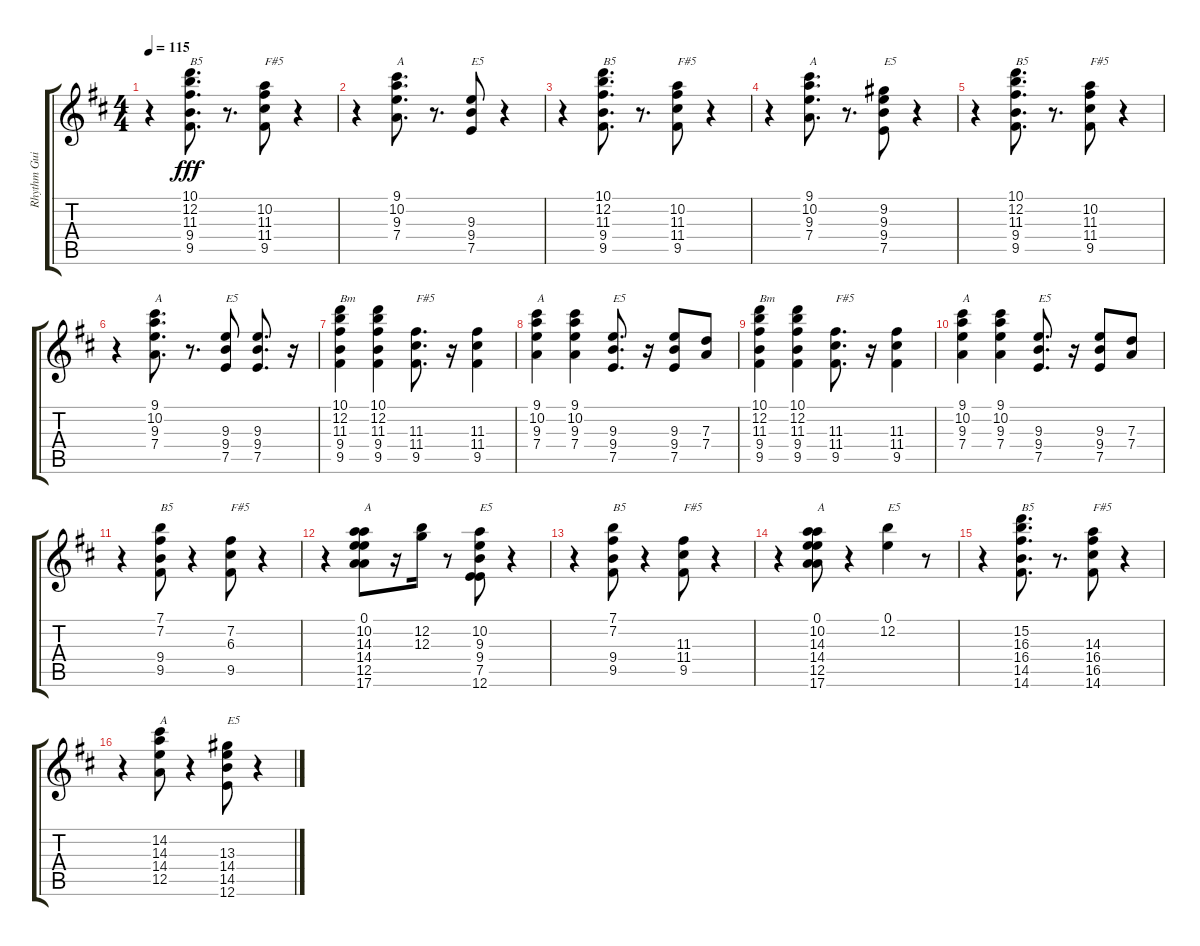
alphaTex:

\track ("Rhythm Guitar" "Rhythm Gui") {instrument overdrivenguitar}
\staff {score tabs}
\tuning (E4 B3 G3 D3 A2 E2) {hide}
\ts (4 4)
\tempo 115
\clef g2
\ks d
r.4{dy fff} (10.1 12.2 11.3 9.4 9.5).8{d txt "B5"} r.8{d} (10.2 11.3 11.4 9.5).8{txt "F#5"} r.4 |
r.4 (9.1 10.2 9.3 7.4).8{d txt "A"} r.8{d} (9.3 9.4 7.5).8{txt "E5"} r.4 |
r.4 (10.1 12.2 11.3 9.4 9.5).8{d txt "B5"} r.8{d} (10.2 11.3 11.4 9.5).8{txt "F#5"} r.4 |
r.4 (9.1 10.2 9.3 7.4).8{d txt "A"} r.8{d} (9.2 9.3 9.4 7.5).8{txt "E5"} r.4 |
r.4 (10.1 12.2 11.3 9.4 9.5).8{d txt "B5"} r.8{d} (10.2 11.3 11.4 9.5).8{txt "F#5"} r.4 |
r.4 (9.1 10.2 9.3 7.4).8{d txt "A"} r.8{d} (9.3 9.4 7.5).8{txt "E5"} (9.3 9.4 7.5).8{d} r.16 |
(10.1 12.2 11.3 9.4 9.5).4{txt "Bm"} (10.1 12.2 11.3 9.4 9.5).4 (11.3 11.4 9.5).8{d txt "F#5"} r.16 (11.3 11.4 9.5).4 |
(9.1 10.2 9.3 7.4).4{txt "A"} (9.1 10.2 9.3 7.4).4 (9.3 9.4 7.5).8{d txt "E5"} r.16 (9.3 9.4 7.5).8 (7.3 7.4).8 |
(10.1 12.2 11.3 9.4 9.5).4{txt "Bm"} (10.1 12.2 11.3 9.4 9.5).4 (11.3 11.4 9.5).8{d txt "F#5"} r.16 (11.3 11.4 9.5).4 |
(9.1 10.2 9.3 7.4).4{txt "A"} (9.1 10.2 9.3 7.4).4 (9.3 9.4 7.5).8{d txt "E5"} r.16 (9.3 9.4 7.5).8 (7.3 7.4).8 |
r.4 (7.1 7.2 9.4 9.5).8{txt "B5"} r.4 (7.2 6.3 9.5).8{txt "F#5"} r.4 |
r.4 (0.1 10.2 14.3 14.4 12.5 17.6).8{txt "A"} r.16 (12.2 12.3).16 r.8 (10.2 9.3 9.4 7.5 12.6).8{txt "E5"} r.4 |
r.4 (7.1 7.2 9.4 9.5).8{txt "B5"} r.4 (11.3 11.4 9.5).8{txt "F#5"} r.4 |
r.4 (0.1 10.2 14.3 14.4 12.5 17.6).8{txt "A"} r.4 (0.1 12.2).4{txt "E5"} r.8 |
r.4 (15.2 16.3 16.4 14.5 14.6).8{d txt "B5"} r.8{d} (14.3 16.4 16.5 14.6).8{txt "F#5"} r.4 |
r.4 (14.2 14.3 14.4 12.5).8{txt "A"} r.4 (13.3 14.4 14.5 12.6).8{txt "E5"} r.4
